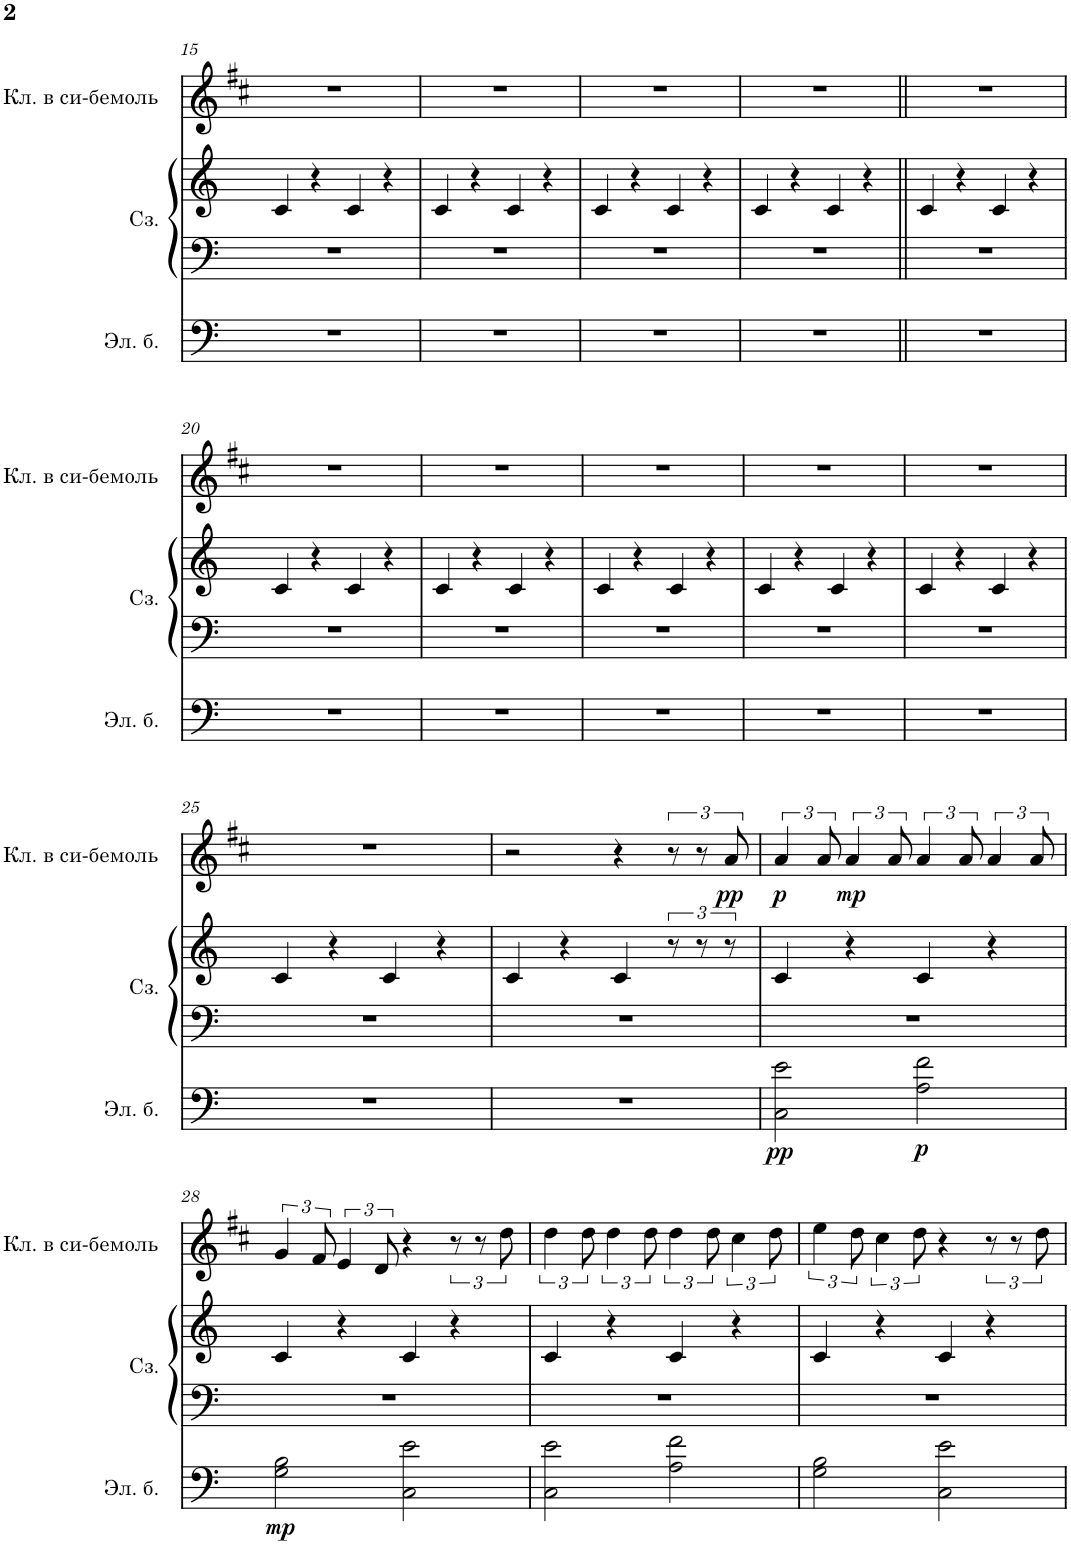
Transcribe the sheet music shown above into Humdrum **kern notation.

**kern	**dynam	**kern	**kern	**kern	**dynam
*part3	*part3	*part2	*part2	*part1	*part1
*staff4	*staff4	*staff3	*staff2	*staff1	*staff1
*I"Электрическая бас-гитара	*	*I"Металлический синтезатор	*	*I"Кларнет в си-бемоль	*
!!LO:PB:g=z
*clefF4	*	*clefF4	*clefG2	*clefG2	*
*Trd7c12	*	*	*	*Trd1c2	*
*k[]	*	*k[]	*k[]	*k[f#c#]	*
*M4/4	*	*M4/4	*M4/4	*M4/4	*
=15	=15	=15	=15	=15	=15
1r	.	1r	4c/	1r	.
.	.	.	4r	.	.
.	.	.	4c/	.	.
.	.	.	4r	.	.
=16	=16	=16	=16	=16	=16
1r	.	1r	4c/	1r	.
.	.	.	4r	.	.
.	.	.	4c/	.	.
.	.	.	4r	.	.
=17	=17	=17	=17	=17	=17
1r	.	1r	4c/	1r	.
.	.	.	4r	.	.
.	.	.	4c/	.	.
.	.	.	4r	.	.
=18	=18	=18	=18	=18	=18
1r	.	1r	4c/	1r	.
.	.	.	4r	.	.
.	.	.	4c/	.	.
.	.	.	4r	.	.
=19||	=19||	=19||	=19||	=19||	=19||
1r	.	1r	4c/	1r	.
.	.	.	4r	.	.
.	.	.	4c/	.	.
.	.	.	4r	.	.
!!LO:LB:g=z
=20	=20	=20	=20	=20	=20
1r	.	1r	4c/	1r	.
.	.	.	4r	.	.
.	.	.	4c/	.	.
.	.	.	4r	.	.
=21	=21	=21	=21	=21	=21
1r	.	1r	4c/	1r	.
.	.	.	4r	.	.
.	.	.	4c/	.	.
.	.	.	4r	.	.
=22	=22	=22	=22	=22	=22
1r	.	1r	4c/	1r	.
.	.	.	4r	.	.
.	.	.	4c/	.	.
.	.	.	4r	.	.
=23	=23	=23	=23	=23	=23
1r	.	1r	4c/	1r	.
.	.	.	4r	.	.
.	.	.	4c/	.	.
.	.	.	4r	.	.
=24	=24	=24	=24	=24	=24
1r	.	1r	4c/	1r	.
.	.	.	4r	.	.
.	.	.	4c/	.	.
.	.	.	4r	.	.
!!LO:LB:g=z
=25	=25	=25	=25	=25	=25
1r	.	1r	4c/	1r	.
.	.	.	4r	.	.
.	.	.	4c/	.	.
.	.	.	4r	.	.
=26	=26	=26	=26	=26	=26
1r	.	1r	4c/	2r	.
.	.	.	4r	.	.
.	.	.	4c/	4r	.
.	.	.	4r	12r	.
.	.	.	.	12r	.
!	!	!	!	!	!LO:DY:b
.	.	.	.	12a/	pp
=27	=27	=27	=27	=27	=27
!	!LO:DY:b	!	!	!	!LO:DY:b
2C\ 2e\	pp	1r	4c/	6a/	p
.	.	.	.	12a/	.
!	!	!	!	!	!LO:DY:b
.	.	.	4r	6a/	mp
.	.	.	.	12a/	.
!	!LO:DY:b	!	!	!	!
2A\ 2f\	p	.	4c/	6a/	.
.	.	.	.	12a/	.
.	.	.	4r	6a/	.
.	.	.	.	12a/	.
!!LO:LB:g=z
=28	=28	=28	=28	=28	=28
!	!LO:DY:b	!	!	!	!
2G\ 2B\	mp	1r	4c/	6g/	.
.	.	.	.	12f#/	.
.	.	.	4r	6e/	.
.	.	.	.	12d/	.
2C\ 2e\	.	.	4c/	4r	.
.	.	.	4r	12r	.
.	.	.	.	12r	.
.	.	.	.	12dd\	.
=29	=29	=29	=29	=29	=29
2C\ 2e\	.	1r	4c/	6dd\	.
.	.	.	.	12dd\	.
.	.	.	4r	6dd\	.
.	.	.	.	12dd\	.
2A\ 2f\	.	.	4c/	6dd\	.
.	.	.	.	12dd\	.
.	.	.	4r	6cc#\	.
.	.	.	.	12dd\	.
=30	=30	=30	=30	=30	=30
2G\ 2B\	.	1r	4c/	6ee\	.
.	.	.	.	12dd\	.
.	.	.	4r	6cc#\	.
.	.	.	.	12dd\	.
2C\ 2e\	.	.	4c/	4r	.
.	.	.	4r	12r	.
.	.	.	.	12r	.
.	.	.	.	12dd\	.
=	=	=	=	=	=
*-	*-	*-	*-	*-	*-
